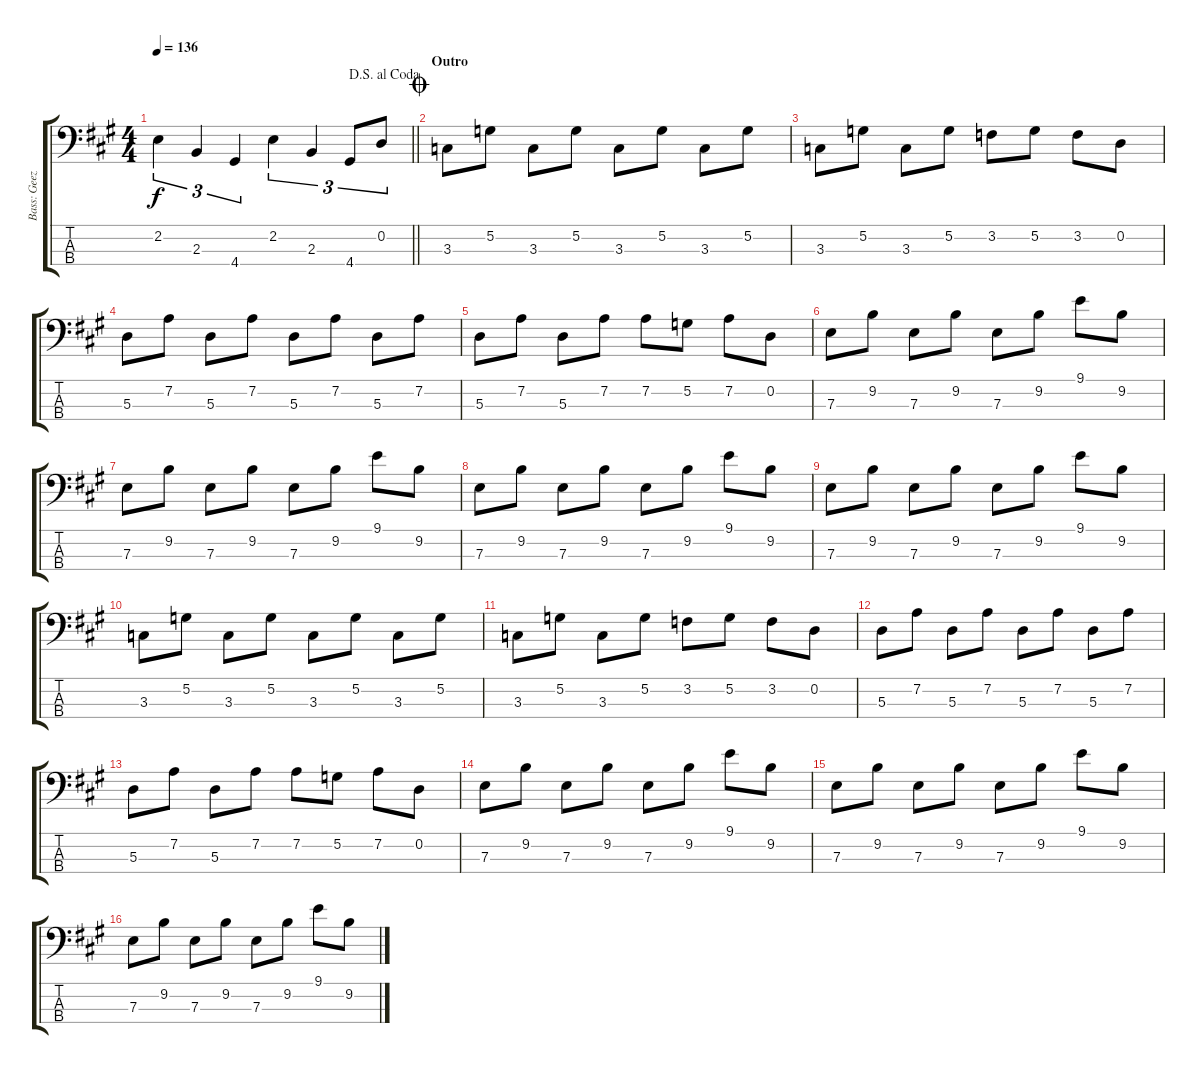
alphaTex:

\track ("Bass: Geezer" "Bass: Geez") {instrument electricbassfinger}
\staff {score tabs}
\tuning (G2 D2 A1 E1) {hide}
\ts (4 4)
\jump dalsegnoalcoda
\tempo 136
\clef f4
\barLineRight lightlight
\ks a
2.2.4{tu (3 2) dy f} 2.3.4{tu (3 2)} 4.4.4{tu (3 2)} 2.2.4{tu (3 2)} 2.3.4{tu (3 2)} 4.4.8{tu (3 2)} 0.2.8{tu (3 2)} |
\section ("" "Outro")
\jump coda
3.3.8 5.2.8 3.3.8 5.2.8 3.3.8 5.2.8 3.3.8 5.2.8 |
3.3.8 5.2.8 3.3.8 5.2.8 3.2.8 5.2.8 3.2.8 0.2.8 |
5.3.8 7.2.8 5.3.8 7.2.8 5.3.8 7.2.8 5.3.8 7.2.8 |
5.3.8 7.2.8 5.3.8 7.2.8 7.2.8 5.2.8 7.2.8 0.2.8 |
7.3.8 9.2.8 7.3.8 9.2.8 7.3.8 9.2.8 9.1.8 9.2.8 |
7.3.8 9.2.8 7.3.8 9.2.8 7.3.8 9.2.8 9.1.8 9.2.8 |
7.3.8 9.2.8 7.3.8 9.2.8 7.3.8 9.2.8 9.1.8 9.2.8 |
7.3.8 9.2.8 7.3.8 9.2.8 7.3.8 9.2.8 9.1.8 9.2.8 |
3.3.8 5.2.8 3.3.8 5.2.8 3.3.8 5.2.8 3.3.8 5.2.8 |
3.3.8 5.2.8 3.3.8 5.2.8 3.2.8 5.2.8 3.2.8 0.2.8 |
5.3.8 7.2.8 5.3.8 7.2.8 5.3.8 7.2.8 5.3.8 7.2.8 |
5.3.8 7.2.8 5.3.8 7.2.8 7.2.8 5.2.8 7.2.8 0.2.8 |
7.3.8 9.2.8 7.3.8 9.2.8 7.3.8 9.2.8 9.1.8 9.2.8 |
7.3.8 9.2.8 7.3.8 9.2.8 7.3.8 9.2.8 9.1.8 9.2.8 |
7.3.8 9.2.8 7.3.8 9.2.8 7.3.8 9.2.8 9.1.8 9.2.8
